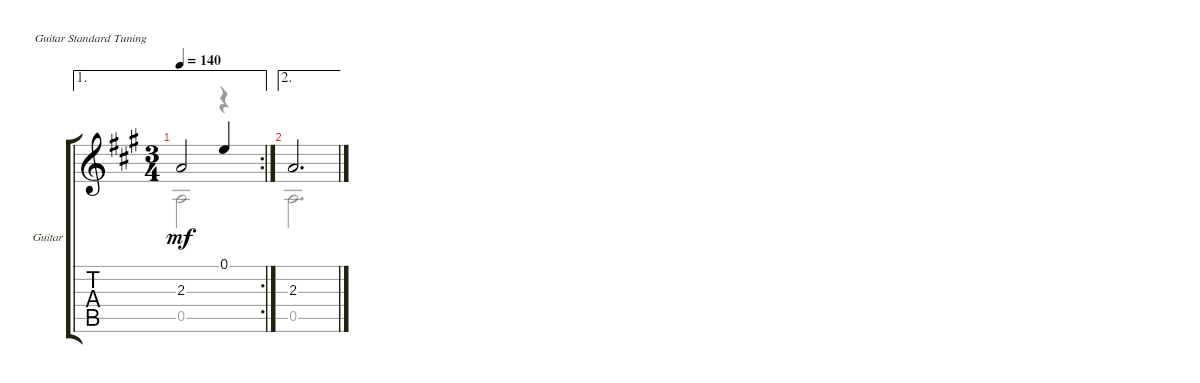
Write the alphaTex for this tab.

\defaultSystemsLayout 4
\bracketExtendMode groupsimilarinstruments
\firstSystemTrackNameOrientation horizontal
\otherSystemsTrackNameOrientation horizontal
\track ("Guitar" "Guitar") {instrument acousticguitarsteel}
\staff {score tabs}
\tuning (E4 B3 G3 D3 A2 E2)
\voice
\ae 1
\rc 2
\ts (3 4)
\tempo 140
\clef g2
\ks a
2.3.2{dy mf} 0.1.4 |
\ae 2
2.3.2{d}
\voice
\clef g2
\ottava regular
\simile none
\ks a
0.5.2{dy mf} r.4 |
0.5.2{d}
